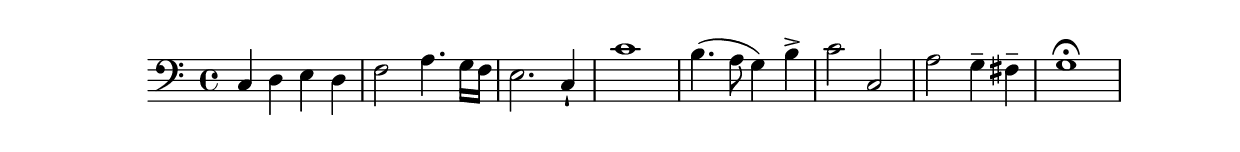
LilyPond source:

\version "2.16.2"

% Examples for "LilyPond and Version Control" post

music = \relative c { \key c \major \clef bass
  c4 d e d | f2 a4. g16 f | e2. c4-| | c'1 |
  b4.( a8 g4) b-> | c2 c, | a' g4-- fis-- | g1\fermata }

\score {
  \new Staff \music
}